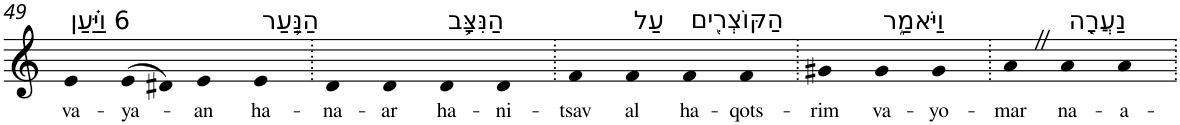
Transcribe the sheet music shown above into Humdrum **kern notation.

**kern	**text
*part1	*part1
*staff1	*staff1
*I"Piano	*
*I'Pno	*
!!LO:PB:g=z
*clefG2	*
*k[]	*
=49	=49
!LO:TX:a:t=6 וַיַּ֗עַן	!
!	!LO:LY:b
4e	va-
!	!LO:LY:b
(>8e	-ya-
8d#X)	.
!	!LO:LY:b
4e	-an
!LO:TX:a:t=הַנַּ֛עַר	!
!	!LO:LY:b
4e	ha-
=50.	=50.
!	!LO:LY:b
4d	-na-
!	!LO:LY:b
4d	-ar
!LO:TX:a:t=הַנִּצָּ֥ב	!
!	!LO:LY:b
4d	ha-
!	!LO:LY:b
4d	-ni-
=51.	=51.
!	!LO:LY:b
4f	-tsav
!LO:TX:a:t=עַל	!
!	!LO:LY:b
4f	al
!LO:TX:a:t=הַקּוֹצְרִ֖ים	!
!	!LO:LY:b
4f	ha-
!	!LO:LY:b
4f	-qots-
=52.	=52.
!	!LO:LY:b
4g#X	-rim
!LO:TX:a:t=וַיֹּאמַ֑ר	!
!	!LO:LY:b
4g#	va-
!	!LO:LY:b
4g#	-yo-
=53.	=53.
!	!LO:LY:b
4aZ	-mar
!LO:TX:a:t=נַעֲרָ֤ה	!
!	!LO:LY:b
4a	na-
!	!LO:LY:b
4a	-a-
=.	=.
*-	*-
